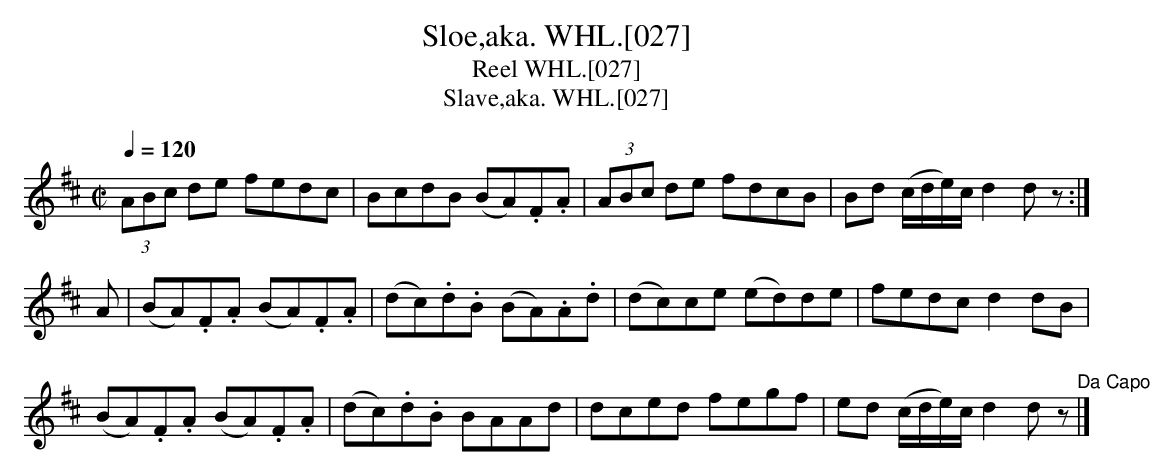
X:1
T:Sloe,aka. WHL.[027]
T:Reel WHL.[027]
T:Slave,aka. WHL.[027]
M:C|
L:1/8
Q:1/4=120
K:D
(3ABc de fedc|BcdB (BA).F.A|(3ABc de fdcB|Bd (c/d/e/)c/d2dz:|
A|(BA).F.A (BA).F.A|(dc).d.B (BA).A.d|(dc)ce (ed)de|fedc d2 dB|
(BA).F.A (BA).F.A|(dc).d.B BAAd|dced fegf|ed (c/d/e/)c/ d2dz"^Da Capo"|]
